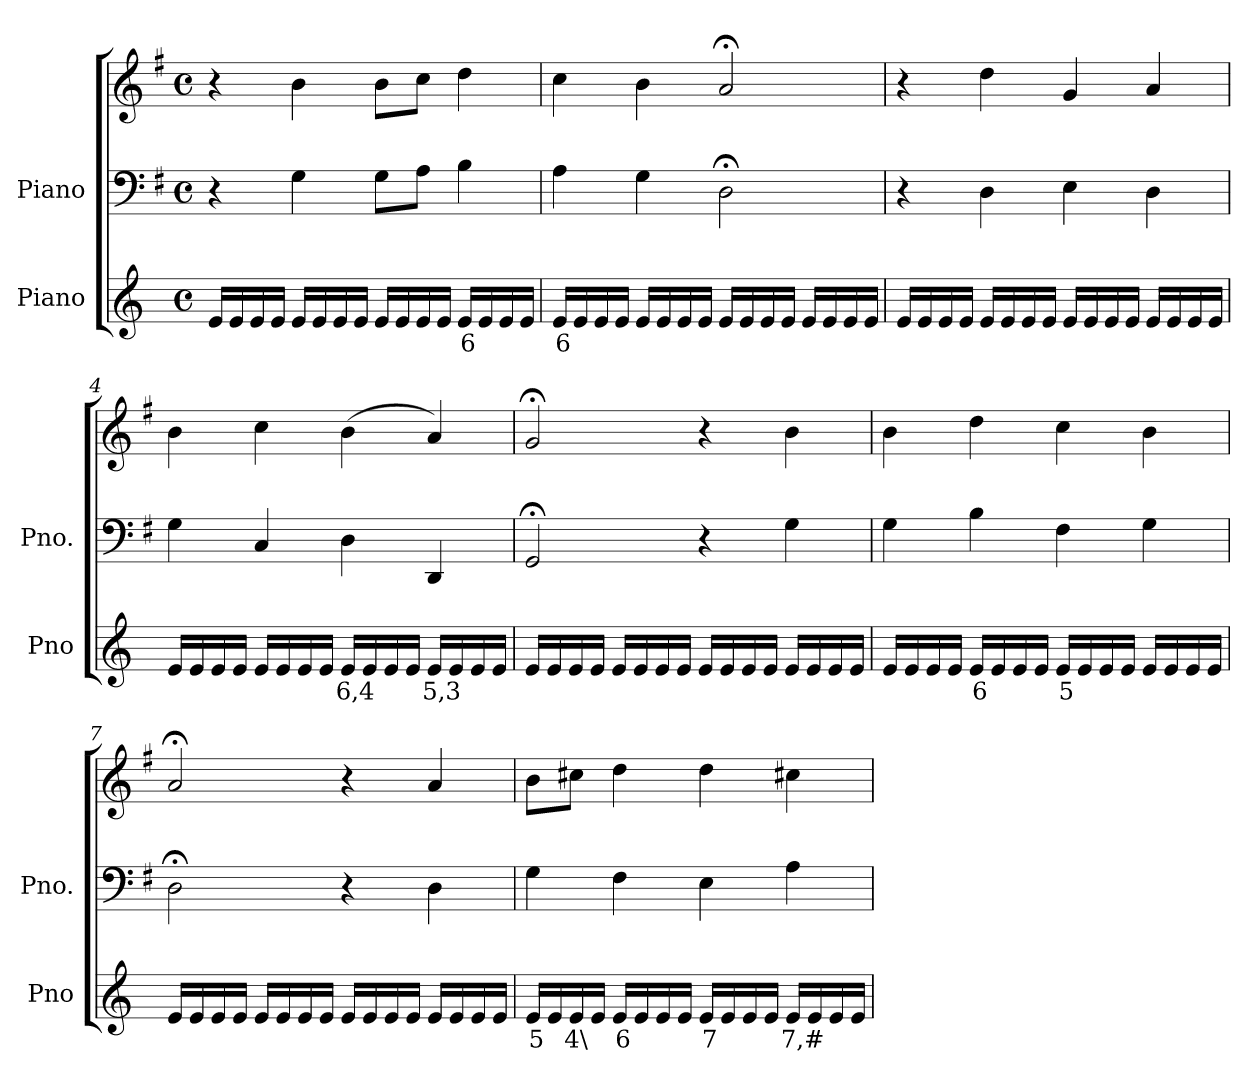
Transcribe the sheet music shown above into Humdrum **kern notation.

**kern	**text	**kern	**kern
*part2	*part2	*part1	*part1
*staff3	*staff3	*staff2	*staff1
*I"Piano	*	*I"Piano	*
*I'Pno	*	*I'Pno.	*
*clefG2	*	*clefF4	*clefG2
*k[]	*	*k[f#]	*k[f#]
*M4/4	*	*M4/4	*M4/4
*met(c)	*	*met(c)	*met(c)
=1	=1	=1	=1
16e/LL	.	4r	4r
16e/	.	.	.
16e/	.	.	.
16e/JJ	.	.	.
16e/LL	.	4G\	4b\
16e/	.	.	.
16e/	.	.	.
16e/JJ	.	.	.
16e/LL	.	8G\L	8b\L
16e/	.	.	.
16e/	.	8A\J	8cc\J
16e/JJ	.	.	.
!	!LO:LY:b	!	!
16e/LL	6	4B\	4dd\
16e/	.	.	.
16e/	.	.	.
16e/JJ	.	.	.
=2	=2	=2	=2
!	!LO:LY:b	!	!
16e/LL	6	4A\	4cc\
16e/	.	.	.
16e/	.	.	.
16e/JJ	.	.	.
16e/LL	.	4G\	4b\
16e/	.	.	.
16e/	.	.	.
16e/JJ	.	.	.
16e/LL	.	2D;<\	2a;</
16e/	.	.	.
16e/	.	.	.
16e/JJ	.	.	.
16e/LL	.	.	.
16e/	.	.	.
16e/	.	.	.
16e/JJ	.	.	.
=3	=3	=3	=3
16e/LL	.	4r	4r
16e/	.	.	.
16e/	.	.	.
16e/JJ	.	.	.
16e/LL	.	4D\	4dd\
16e/	.	.	.
16e/	.	.	.
16e/JJ	.	.	.
16e/LL	.	4E\	4g/
16e/	.	.	.
16e/	.	.	.
16e/JJ	.	.	.
16e/LL	.	4D\	4a/
16e/	.	.	.
16e/	.	.	.
16e/JJ	.	.	.
=4	=4	=4	=4
16e/LL	.	4G\	4b\
16e/	.	.	.
16e/	.	.	.
16e/JJ	.	.	.
16e/LL	.	4C/	4cc\
16e/	.	.	.
16e/	.	.	.
16e/JJ	.	.	.
!	!LO:LY:b	!	!
16e/LL	6,4	4D\	(>4b\
16e/	.	.	.
16e/	.	.	.
16e/JJ	.	.	.
!	!LO:LY:b	!	!
16e/LL	5,3	4DD/	4a/)
16e/	.	.	.
16e/	.	.	.
16e/JJ	.	.	.
=5	=5	=5	=5
16e/LL	.	2GG;</	2g;</
16e/	.	.	.
16e/	.	.	.
16e/JJ	.	.	.
16e/LL	.	.	.
16e/	.	.	.
16e/	.	.	.
16e/JJ	.	.	.
16e/LL	.	4r	4r
16e/	.	.	.
16e/	.	.	.
16e/JJ	.	.	.
16e/LL	.	4G\	4b\
16e/	.	.	.
16e/	.	.	.
16e/JJ	.	.	.
=6	=6	=6	=6
16e/LL	.	4G\	4b\
16e/	.	.	.
16e/	.	.	.
16e/JJ	.	.	.
!	!LO:LY:b	!	!
16e/LL	6	4B\	4dd\
16e/	.	.	.
16e/	.	.	.
16e/JJ	.	.	.
!	!LO:LY:b	!	!
16e/LL	5	4F#\	4cc\
16e/	.	.	.
16e/	.	.	.
16e/JJ	.	.	.
16e/LL	.	4G\	4b\
16e/	.	.	.
16e/	.	.	.
16e/JJ	.	.	.
=7	=7	=7	=7
16e/LL	.	2D;<\	2a;</
16e/	.	.	.
16e/	.	.	.
16e/JJ	.	.	.
16e/LL	.	.	.
16e/	.	.	.
16e/	.	.	.
16e/JJ	.	.	.
16e/LL	.	4r	4r
16e/	.	.	.
16e/	.	.	.
16e/JJ	.	.	.
16e/LL	.	4D\	4a/
16e/	.	.	.
16e/	.	.	.
16e/JJ	.	.	.
=8	=8	=8	=8
!	!LO:LY:b	!	!
16e/LL	5	4G\	8b\L
16e/	.	.	.
!	!LO:LY:b	!	!
16e/	4\	.	8cc#X\J
16e/JJ	.	.	.
!	!LO:LY:b	!	!
16e/LL	6	4F#\	4dd\
16e/	.	.	.
16e/	.	.	.
16e/JJ	.	.	.
!	!LO:LY:b	!	!
16e/LL	7	4E\	4dd\
16e/	.	.	.
16e/	.	.	.
16e/JJ	.	.	.
!	!LO:LY:b	!	!
16e/LL	7,#	4A\	4cc#X\
16e/	.	.	.
16e/	.	.	.
16e/JJ	.	.	.
=	=	=	=
*-	*-	*-	*-
